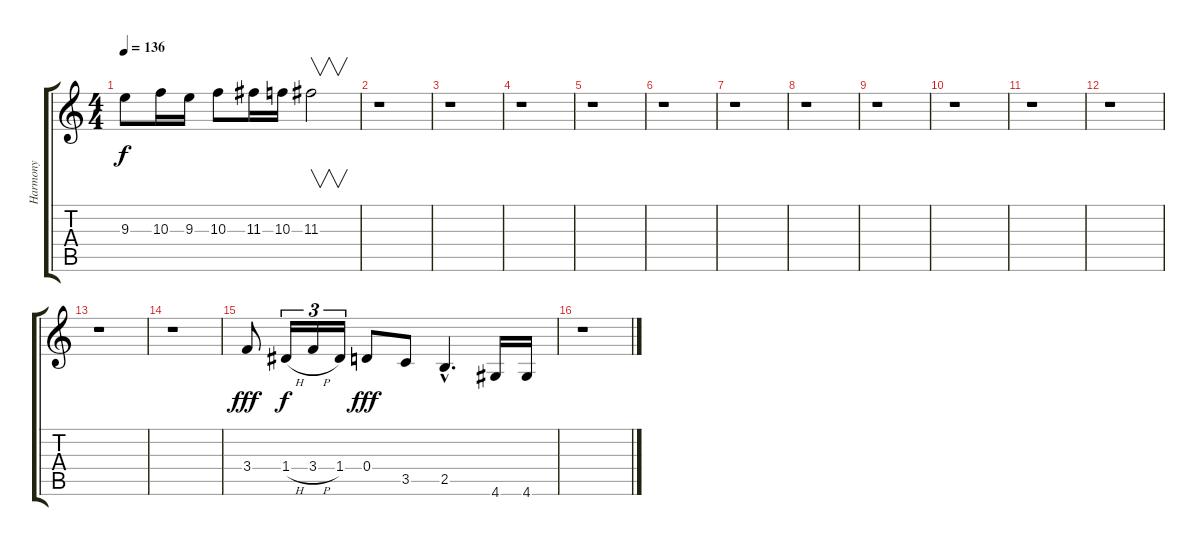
\track ("Harmony" "Harmony") {instrument overdrivenguitar}
\staff {score tabs}
\tuning (E4 B3 G3 D3 A2 E2) {hide}
\ts (4 4)
\tempo 136
\clef g2
\ks c
9.3.8{dy f} 10.3.16 9.3.16 10.3.8 11.3.16 10.3.16 11.3.2{v} |
r.1 |
r.1 |
r.1 |
r.1 |
r.1 |
r.1 |
r.1 |
r.1 |
r.1 |
r.1 |
r.1 |
r.1 |
r.1 |
3.4.8{dy fff} 1.4{h}.16{tu (3 2) dy f} 3.4{h}.16{tu (3 2)} 1.4.16{tu (3 2)} 0.4.8{dy fff} 3.5.8 2.5{hac}.4{d} 4.6.16 4.6.16 |
r.1
